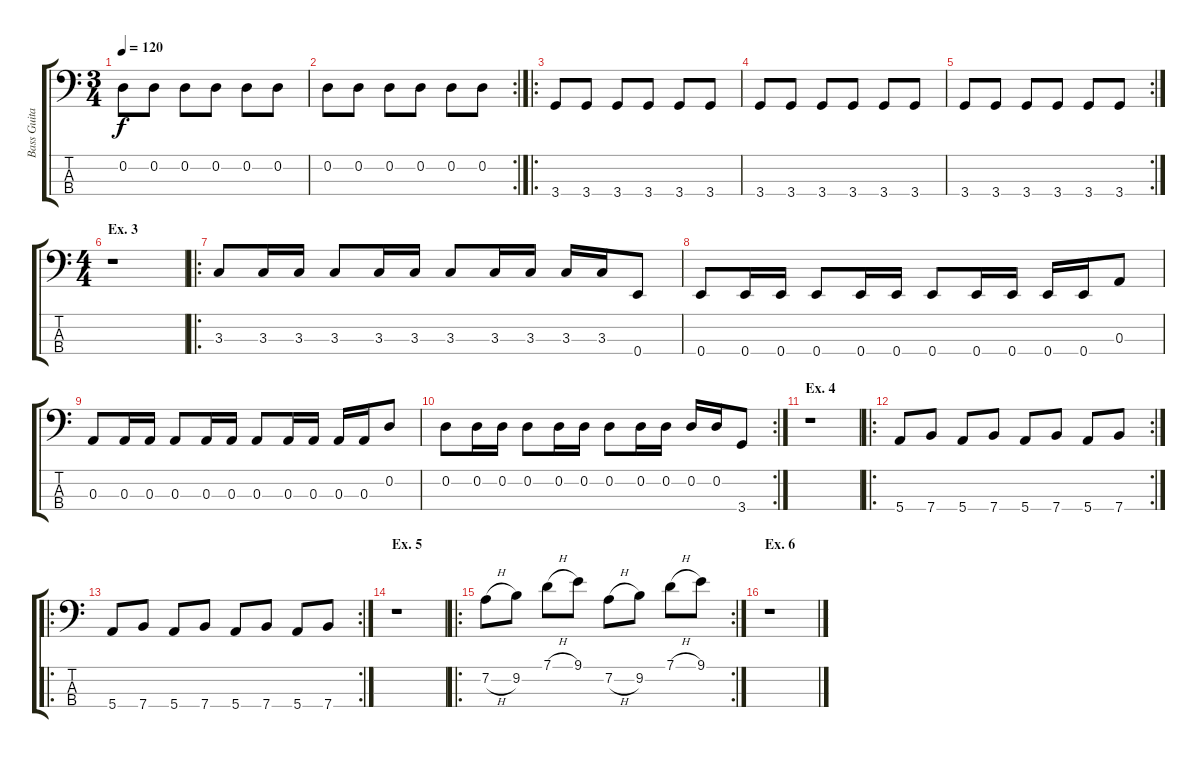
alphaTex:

\track ("Bass Guitar" "Bass Guita") {instrument electricbassfinger}
\staff {score tabs}
\tuning (G2 D2 A1 E1) {hide}
\ts (3 4)
\tempo 120
\clef f4
\ks c
0.2.8{dy f} 0.2.8 0.2.8 0.2.8 0.2.8 0.2.8 |
\rc 2
0.2.8 0.2.8 0.2.8 0.2.8 0.2.8 0.2.8 |
\ro
3.4.8 3.4.8 3.4.8 3.4.8 3.4.8 3.4.8 |
3.4.8 3.4.8 3.4.8 3.4.8 3.4.8 3.4.8 |
\rc 2
3.4.8 3.4.8 3.4.8 3.4.8 3.4.8 3.4.8 |
\ts (4 4)
\section ("" "Ex. 3")
r.1 |
\ro
3.3.8 3.3.16 3.3.16 3.3.8 3.3.16 3.3.16 3.3.8 3.3.16 3.3.16 3.3.16 3.3.16 0.4.8 |
0.4.8 0.4.16 0.4.16 0.4.8 0.4.16 0.4.16 0.4.8 0.4.16 0.4.16 0.4.16 0.4.16 0.3.8 |
0.3.8 0.3.16 0.3.16 0.3.8 0.3.16 0.3.16 0.3.8 0.3.16 0.3.16 0.3.16 0.3.16 0.2.8 |
\rc 2
0.2.8 0.2.16 0.2.16 0.2.8 0.2.16 0.2.16 0.2.8 0.2.16 0.2.16 0.2.16 0.2.16 3.4.8 |
\section ("" "Ex. 4")
r.1 |
\ro
\rc 2
5.4.8 7.4.8 5.4.8 7.4.8 5.4.8 7.4.8 5.4.8 7.4.8 |
\ro
\rc 2
5.4.8 7.4.8 5.4.8 7.4.8 5.4.8 7.4.8 5.4.8 7.4.8 |
\section ("" "Ex. 5")
r.1 |
\ro
\rc 2
7.2{h}.8 9.2.8 7.1{h}.8 9.1.8 7.2{h}.8 9.2.8 7.1{h}.8 9.1.8 |
\section ("" "Ex. 6")
r.1
